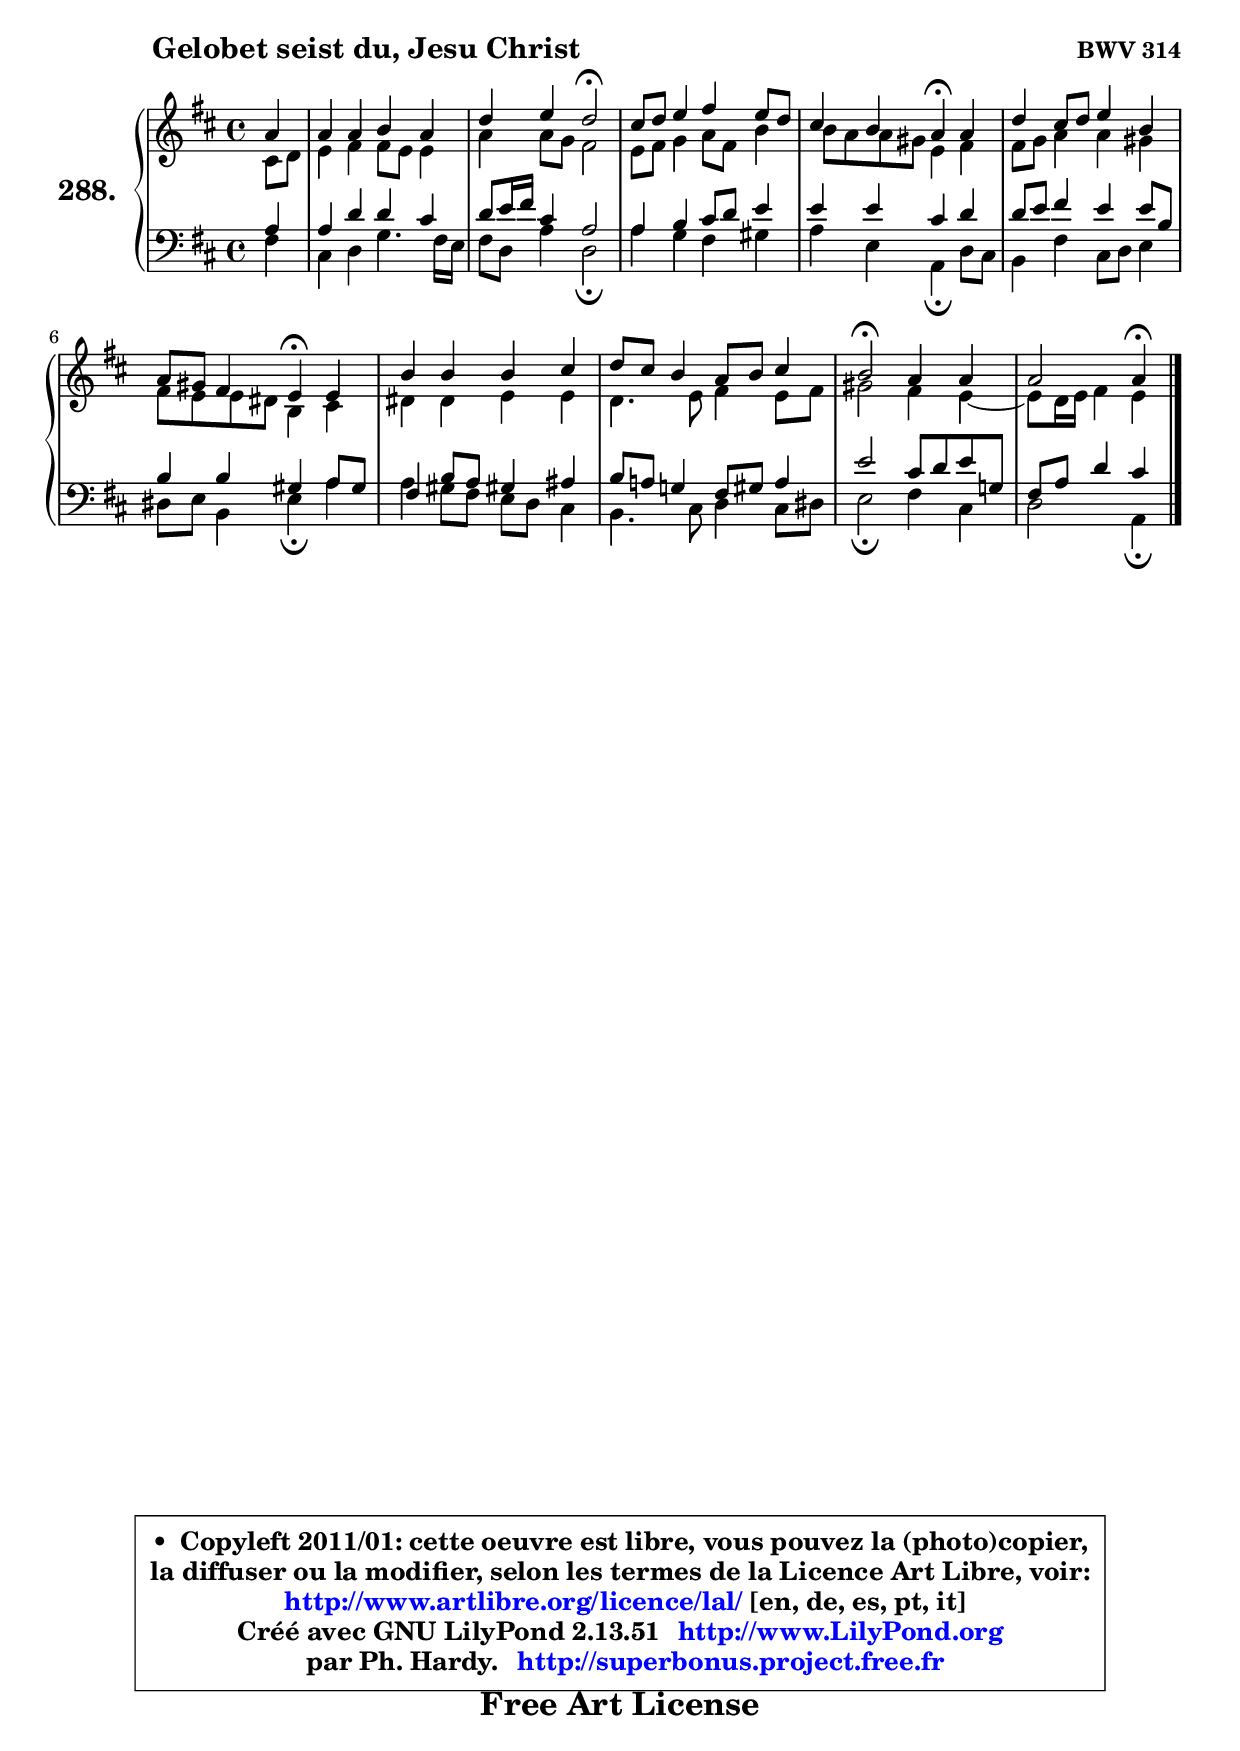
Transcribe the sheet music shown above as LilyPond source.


\version "2.13.51"

    \paper {
%	system-system-spacing #'padding = #0.1
%	score-system-spacing #'padding = #0.1
%	ragged-bottom = ##f
%	ragged-last-bottom = ##f
	}

    \header {
      opus = \markup { \bold "BWV 314" }
      piece = \markup { \hspace #9 \fontsize #2 \bold "Gelobet seist du, Jesu Christ" }
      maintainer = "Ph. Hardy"
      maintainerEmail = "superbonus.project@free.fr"
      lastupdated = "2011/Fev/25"
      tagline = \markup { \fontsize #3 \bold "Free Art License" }
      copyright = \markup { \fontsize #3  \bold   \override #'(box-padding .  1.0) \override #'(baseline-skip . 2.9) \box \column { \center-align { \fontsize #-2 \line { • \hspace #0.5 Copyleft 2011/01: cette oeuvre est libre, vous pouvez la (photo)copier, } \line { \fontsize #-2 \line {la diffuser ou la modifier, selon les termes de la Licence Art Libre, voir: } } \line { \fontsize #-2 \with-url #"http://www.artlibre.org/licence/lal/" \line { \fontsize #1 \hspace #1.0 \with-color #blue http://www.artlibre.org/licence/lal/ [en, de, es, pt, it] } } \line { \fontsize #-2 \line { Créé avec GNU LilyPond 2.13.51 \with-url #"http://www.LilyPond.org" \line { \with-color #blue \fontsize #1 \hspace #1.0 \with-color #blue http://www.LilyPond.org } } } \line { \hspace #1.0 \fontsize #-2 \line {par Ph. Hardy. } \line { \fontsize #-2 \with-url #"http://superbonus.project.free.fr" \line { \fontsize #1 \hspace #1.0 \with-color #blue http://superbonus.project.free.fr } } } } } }

	  }

  guidemidi = {
        r4 |
        R1 |
        r2 \tempo 4 = 34 r2 \tempo 4 = 78 |
        R1 |
        r2 \tempo 4 = 30 r4 \tempo 4 = 78 r4 |
        R1 |
        r2 \tempo 4 = 30 r4 \tempo 4 = 78 r4 |
        R1 |
        R1 |
        \tempo 4 = 34 r2 \tempo 4 = 78 r2 |
        r2 \tempo 4 = 30 r4 
	}

  upper = {
	\time 4/4
        \key a \mixolydian % d \major
	\clef treble
	\partial 4
	\voiceOne
	<< { 
	% SOPRANO
	\set Voice.midiInstrument = "acoustic grand"
	\relative c'' {
        a4 |
        a4 a b a |
        d4 e d2\fermata |
        cis8 d e4 fis e8 d |
        cis4 b a\fermata a |
        d4 cis8 d e4 b |
        a8 gis fis4 e\fermata e |
        b'4 b b cis |
        d8 cis b4 a8 b cis4 |
        b2\fermata a4 a |
        a2 a4\fermata
        \bar "|."
	} % fin de relative
	}

	\context Voice="1" { \voiceTwo 
	% ALTO
	\set Voice.midiInstrument = "acoustic grand"
	\relative c' {
        cis8 d |
        e4 fis fis8 e e4 |
        a4 a8 g fis2 |
        e8 fis g4 a8 fis b4 |
        b8 a a gis e4 fis |
        fis8 g a4 a gis |
        fis8 e e dis b4 cis |
        dis4 dis e e |
        d4. e8 fis4 e8 fis |
        gis2 fis4 e4 ~ |
	e8 d16 e fis4 e4
        \bar "|."
	} % fin de relative
	\oneVoice
	} >>
	}

    lower = {
        \time 4/4
        \key a \mixolydian % d \major
	\clef bass
	\partial 4
	\voiceOne
	<< { 
	% TENOR
	\set Voice.midiInstrument = "acoustic grand"
	\relative c' {
        a4 |
        a4 d d cis |
        d8 e16 fis cis4 a2 |
        a4 b cis8 d e4 |
        e4 e cis d |
        d8 e fis4 e e8 b |
        b4 b gis a8 gis |
        fis4 b8 a gis!4 ais |
        b8 a! g!4 fis8 gis a4 |
        e'2 cis8 d e g,! |
        fis8 a d4 cis
        \bar "|."
	} % fin de relative
	}
	\context Voice="1" { \voiceTwo 
	% BASS
	\set Voice.midiInstrument = "acoustic grand"
	\relative c {
        fis4 |
        cis4 d g4. fis16 e |
        fis8 d a'4 d,2\fermata |
        a'4 g fis gis |
        a4 e a,\fermata d8 cis |
        b4 fis' cis8 d e4 |
        dis8 e b4 e\fermata a4 |
        a4 gis8 fis e d cis4 |
        b4. cis8 d4 cis8 dis |
        e2\fermata fis4 cis |
        d2 a4\fermata
        \bar "|."
	} % fin de relative
	\oneVoice
	} >>
	}


    \score { 

	\new PianoStaff <<
	\set PianoStaff.instrumentName = \markup { \bold \huge "288." }
	\new Staff = "upper" \upper
	\new Staff = "lower" \lower
	>>

    \layout {
%	ragged-last = ##f
	   }

         } % fin de score

  \score {
    \unfoldRepeats { << \guidemidi \upper \lower >> }
    \midi {
    \context {
     \Staff
      \remove "Staff_performer"
               }

     \context {
      \Voice
       \consists "Staff_performer"
                }

     \context { 
      \Score
      tempoWholesPerMinute = #(ly:make-moment 78 4)
		}
	    }
	}

